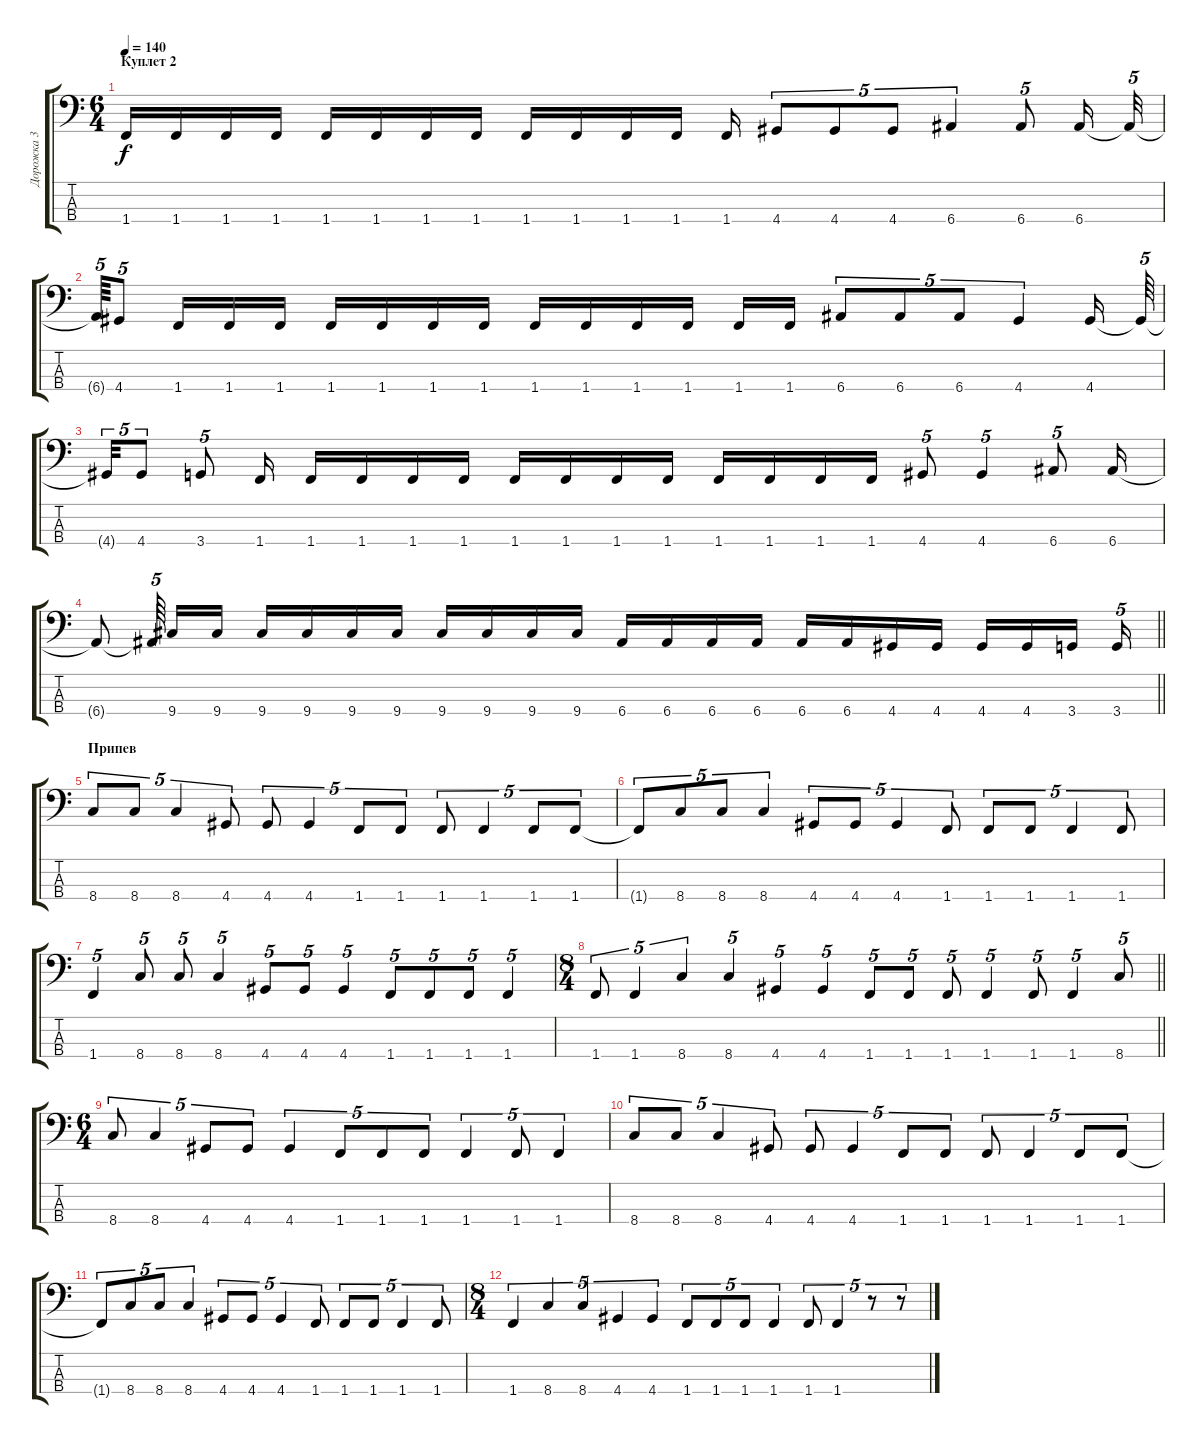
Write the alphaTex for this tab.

\track ("Дорожка 3" "Дорожка 3") {instrument electricbasspick}
\staff {score tabs}
\tuning (G2 D2 A1 E1) {hide}
\ts (6 4)
\section ("" "Куплет 2")
\tempo 140
\clef f4
\ks c
1.4.16{dy f} 1.4.16 1.4.16 1.4.16 1.4.16 1.4.16 1.4.16 1.4.16 1.4.16 1.4.16 1.4.16 1.4.16 1.4.16 4.4.8{tu (5 4)} 4.4.8{tu (5 4)} 4.4.8{tu (5 4)} 6.4.4{tu (5 4)} 6.4.8{tu (5 4)} 6.4.16 6.4{t}.32{tu (5 4)} |
6.4{t}.64{tu (5 4)} 4.4.8{tu (5 4)} 1.4.16 1.4.16 1.4.16 1.4.16 1.4.16 1.4.16 1.4.16 1.4.16 1.4.16 1.4.16 1.4.16 1.4.16 1.4.16 6.4.8{tu (5 4)} 6.4.8{tu (5 4)} 6.4.8{tu (5 4)} 4.4.4{tu (5 4)} 4.4.16 4.4{t}.64{tu (5 4)} |
4.4{t}.32{tu (5 4)} 4.4.8{tu (5 4)} 3.4.8{tu (5 4)} 1.4.16 1.4.16 1.4.16 1.4.16 1.4.16 1.4.16 1.4.16 1.4.16 1.4.16 1.4.16 1.4.16 1.4.16 1.4.16 4.4.8{tu (5 4)} 4.4.4{tu (5 4)} 6.4.8{tu (5 4)} 6.4.16 |
\barLineRight lightlight
6.4{t}.8 6.4{t}.64{tu (5 4) beam splitsecondary} 9.4.16 9.4.16 9.4.16 9.4.16 9.4.16 9.4.16 9.4.16 9.4.16 9.4.16 9.4.16 6.4.16 6.4.16 6.4.16 6.4.16 6.4.16 6.4.16 4.4.16 4.4.16 4.4.16 4.4.16 3.4.16{beam splitsecondary} 3.4.16{tu (5 4)} |
\section ("" "Припев")
8.4.8{tu (5 4)} 8.4.8{tu (5 4)} 8.4.4{tu (5 4)} 4.4.8{tu (5 4)} 4.4.8{tu (5 4)} 4.4.4{tu (5 4)} 1.4.8{tu (5 4)} 1.4.8{tu (5 4)} 1.4.8{tu (5 4)} 1.4.4{tu (5 4)} 1.4.8{tu (5 4)} 1.4.8{tu (5 4)} |
1.4{t}.8{tu (5 4)} 8.4.8{tu (5 4)} 8.4.8{tu (5 4)} 8.4.4{tu (5 4)} 4.4.8{tu (5 4)} 4.4.8{tu (5 4)} 4.4.4{tu (5 4)} 1.4.8{tu (5 4)} 1.4.8{tu (5 4)} 1.4.8{tu (5 4)} 1.4.4{tu (5 4)} 1.4.8{tu (5 4)} |
1.4.4{tu (5 4)} 8.4.8{tu (5 4)} 8.4.8{tu (5 4)} 8.4.4{tu (5 4)} 4.4.8{tu (5 4)} 4.4.8{tu (5 4)} 4.4.4{tu (5 4)} 1.4.8{tu (5 4)} 1.4.8{tu (5 4)} 1.4.8{tu (5 4)} 1.4.4{tu (5 4)} |
\ts (8 4)
\barLineRight lightlight
1.4.8{tu (5 4)} 1.4.4{tu (5 4)} 8.4.4{tu (5 4)} 8.4.4{tu (5 4)} 4.4.4{tu (5 4)} 4.4.4{tu (5 4)} 1.4.8{tu (5 4)} 1.4.8{tu (5 4)} 1.4.8{tu (5 4)} 1.4.4{tu (5 4)} 1.4.8{tu (5 4)} 1.4.4{tu (5 4)} 8.4.8{tu (5 4)} |
\ts (6 4)
8.4.8{tu (5 4)} 8.4.4{tu (5 4)} 4.4.8{tu (5 4)} 4.4.8{tu (5 4)} 4.4.4{tu (5 4)} 1.4.8{tu (5 4)} 1.4.8{tu (5 4)} 1.4.8{tu (5 4)} 1.4.4{tu (5 4)} 1.4.8{tu (5 4)} 1.4.4{tu (5 4)} |
8.4.8{tu (5 4)} 8.4.8{tu (5 4)} 8.4.4{tu (5 4)} 4.4.8{tu (5 4)} 4.4.8{tu (5 4)} 4.4.4{tu (5 4)} 1.4.8{tu (5 4)} 1.4.8{tu (5 4)} 1.4.8{tu (5 4)} 1.4.4{tu (5 4)} 1.4.8{tu (5 4)} 1.4.8{tu (5 4)} |
1.4{t}.8{tu (5 4)} 8.4.8{tu (5 4)} 8.4.8{tu (5 4)} 8.4.4{tu (5 4)} 4.4.8{tu (5 4)} 4.4.8{tu (5 4)} 4.4.4{tu (5 4)} 1.4.8{tu (5 4)} 1.4.8{tu (5 4)} 1.4.8{tu (5 4)} 1.4.4{tu (5 4)} 1.4.8{tu (5 4)} |
\ts (8 4)
1.4.4{tu (5 4)} 8.4.4{tu (5 4)} 8.4.4{tu (5 4)} 4.4.4{tu (5 4)} 4.4.4{tu (5 4)} 1.4.8{tu (5 4)} 1.4.8{tu (5 4)} 1.4.8{tu (5 4)} 1.4.4{tu (5 4)} 1.4.8{tu (5 4)} 1.4.4{tu (5 4)} r.8{tu (5 4)} r.8{tu (5 4)}
